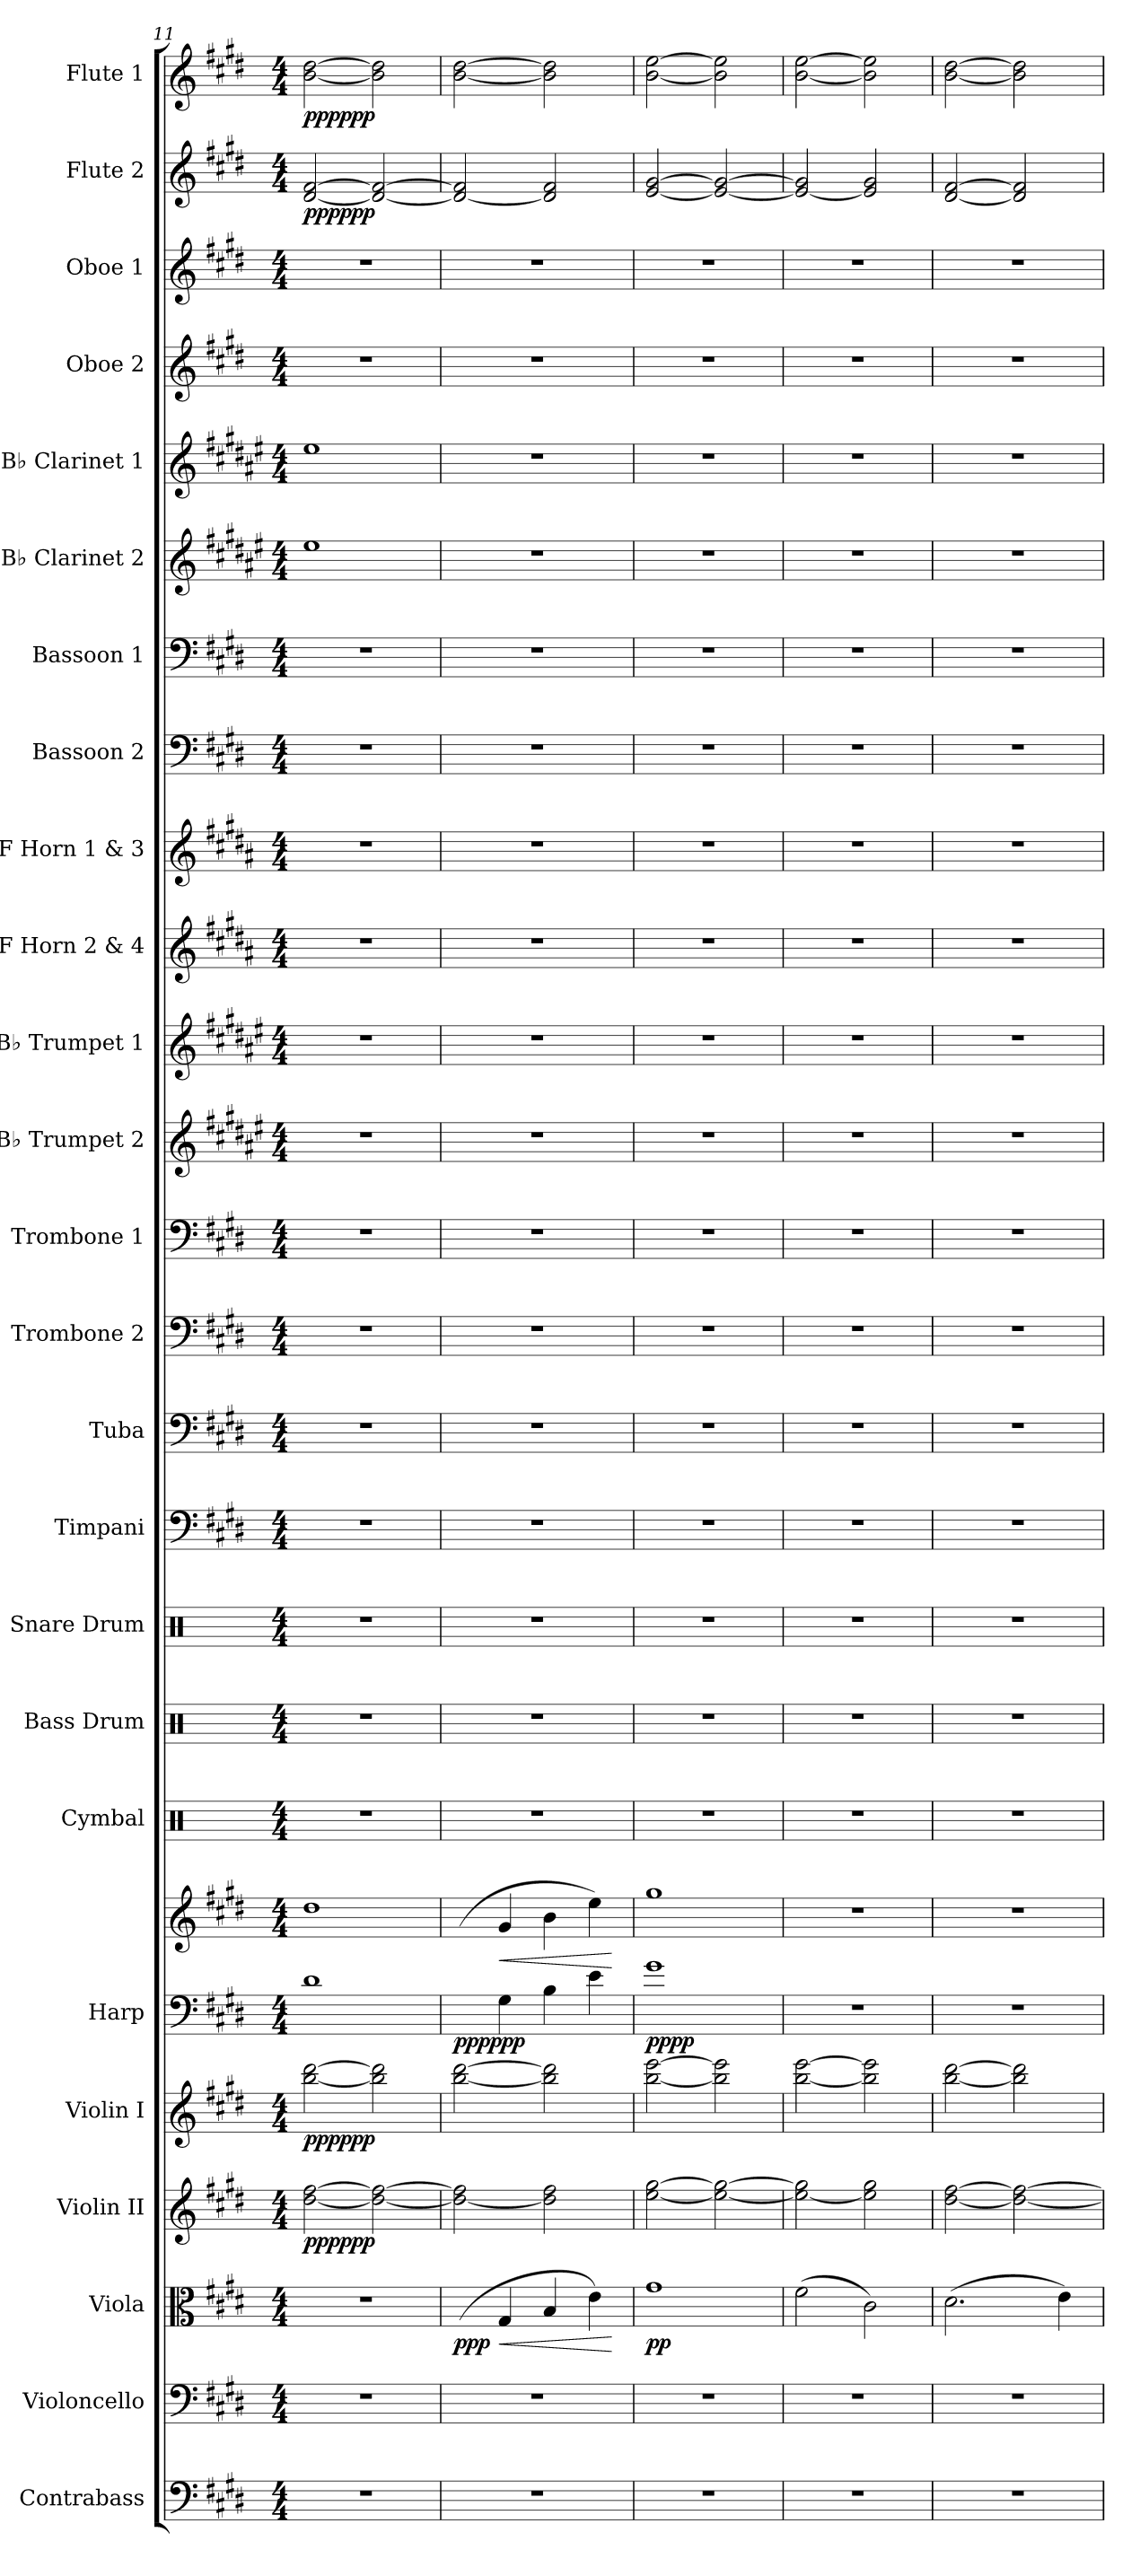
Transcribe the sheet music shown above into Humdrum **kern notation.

**kern	**kern	**kern	**dynam	**kern	**dynam	**kern	**dynam	**kern	**kern	**dynam	**kern	**kern	**kern	**kern	**kern	**kern	**kern	**kern	**kern	**kern	**kern	**kern	**kern	**kern	**kern	**kern	**kern	**kern	**dynam	**kern	**dynam
*part25	*part24	*part23	*part23	*part22	*part22	*part21	*part21	*part20	*part20	*part20	*part19	*part18	*part17	*part16	*part15	*part14	*part13	*part12	*part11	*part10	*part9	*part8	*part7	*part6	*part5	*part4	*part3	*part2	*part2	*part1	*part1
*staff26	*staff25	*staff24	*staff24	*staff23	*staff23	*staff22	*staff22	*staff21	*staff20	*staff20/21	*staff19	*staff18	*staff17	*staff16	*staff15	*staff14	*staff13	*staff12	*staff11	*staff10	*staff9	*staff8	*staff7	*staff6	*staff5	*staff4	*staff3	*staff2	*staff2	*staff1	*staff1
*I"Contrabass	*I"Violoncello	*I"Viola	*	*I"Violin II	*	*I"Violin I	*	*I"Harp	*	*	*I"Cymbal	*I"Bass Drum	*I"Snare Drum	*I"Timpani	*I"Tuba	*I"Trombone 2	*I"Trombone 1	*I"B♭ Trumpet 2	*I"B♭ Trumpet 1	*I"F Horn 2 &amp; 4	*I"F Horn 1 &amp; 3	*I"Bassoon 2	*I"Bassoon 1	*I"B♭ Clarinet 2	*I"B♭ Clarinet 1	*I"Oboe 2	*I"Oboe 1	*I"Flute 2	*	*I"Flute 1	*
*I'Cb.	*I'Vc.	*I'Vla.	*	*I'Vln. 2	*	*I'Vln. 1	*	*I'Hrp.	*	*	*I'Cym.	*I'B. Dr.	*I'Sn. Dr.	*I'Timp.	*I'Tba.	*I'Tbn. 2	*I'Tbn. 1	*I'B♭ Tpt. 2	*I'B♭ Tpt. 1	*I'F Hn. 2 4	*I'F Hn. 1 3	*I'Bsn. 2	*I'Bsn. 1	*I'B♭ Cl. 2	*I'B♭ Cl. 1	*I'Ob. 2	*I'Ob. 1	*I'Fl. 2	*	*I'Fl. 1	*
*clefF4	*clefF4	*clefC3	*	*clefG2	*	*clefG2	*	*clefF4	*clefG2	*	*clefX	*clefX	*clefX	*clefF4	*clefF4	*clefF4	*clefF4	*clefG2	*clefG2	*clefG2	*clefG2	*clefF4	*clefF4	*clefG2	*clefG2	*clefG2	*clefG2	*clefG2	*	*clefG2	*
*ITrd7c12	*	*	*	*	*	*	*	*	*	*	*	*	*	*	*	*	*	*ITrd1c2	*ITrd1c2	*ITrd4c7	*ITrd4c7	*	*	*ITrd1c2	*ITrd1c2	*	*	*	*	*	*
*k[f#c#g#d#]	*k[f#c#g#d#]	*k[f#c#g#d#]	*	*k[f#c#g#d#]	*	*k[f#c#g#d#]	*	*k[f#c#g#d#]	*k[f#c#g#d#]	*	*k[]	*k[]	*k[]	*k[f#c#g#d#]	*k[f#c#g#d#]	*k[f#c#g#d#]	*k[f#c#g#d#]	*k[f#c#g#d#]	*k[f#c#g#d#]	*k[f#c#g#d#]	*k[f#c#g#d#]	*k[f#c#g#d#]	*k[f#c#g#d#]	*k[f#c#g#d#]	*k[f#c#g#d#]	*k[f#c#g#d#]	*k[f#c#g#d#]	*k[f#c#g#d#]	*	*k[f#c#g#d#]	*
*M4/4	*M4/4	*M4/4	*	*M4/4	*	*M4/4	*	*M4/4	*M4/4	*	*M4/4	*M4/4	*M4/4	*M4/4	*M4/4	*M4/4	*M4/4	*M4/4	*M4/4	*M4/4	*M4/4	*M4/4	*M4/4	*M4/4	*M4/4	*M4/4	*M4/4	*M4/4	*	*M4/4	*
=11	=11	=11	=11	=11	=11	=11	=11	=11	=11	=11	=11	=11	=11	=11	=11	=11	=11	=11	=11	=11	=11	=11	=11	=11	=11	=11	=11	=11	=11	=11	=11
!	!	!	!	!	!LO:DY:b	!	!	!	!	!	!	!	!	!	!	!	!	!	!	!	!	!	!	!	!	!	!	!	!	!	!
!	!	!	!	!	!LO:DY:n=1:b	!	!LO:DY:b	!	!	!	!	!	!	!	!	!	!	!	!	!	!	!	!	!	!	!	!	!	!	!	!
!	!	!	!	!	!	!	!LO:DY:n=1:b	!	!	!	!	!	!	!	!	!	!	!	!	!	!	!	!	!	!	!	!	!	!LO:DY:b	!	!
!	!	!	!	!	!	!	!	!	!	!	!	!	!	!	!	!	!	!	!	!	!	!	!	!	!	!	!	!	!LO:DY:n=1:b	!	!LO:DY:b
!	!	!	!	!	!	!	!	!	!	!	!	!	!	!	!	!	!	!	!	!	!	!	!	!	!	!	!	!	!	!	!LO:DY:n=1:b
1r	1r	1r	.	[2dd#\ [2ff#\	ppp ppp	[2bb\ [2ddd#\	ppp ppp	1d#	1dd#	.	1r	1r	1r	1r	1r	1r	1r	1r	1r	1r	1r	1r	1r	1dd#	1dd#	1r	1r	[2d#/ [2f#/	ppp ppp	[2b\ [2dd#\	ppp ppp
.	.	.	.	2dd#\_ 2ff#\_	.	2bb\] 2ddd#\]	.	.	.	.	.	.	.	.	.	.	.	.	.	.	.	.	.	.	.	.	.	2d#/_ 2f#/_	.	2b\] 2dd#\]	.
=12	=12	=12	=12	=12	=12	=12	=12	=12	=12	=12	=12	=12	=12	=12	=12	=12	=12	=12	=12	=12	=12	=12	=12	=12	=12	=12	=12	=12	=12	=12	=12
!	!	!	!LO:DY:b	!	!	!	!	!	!	!LO:DY:b=2	!	!	!	!	!	!	!	!	!	!	!	!	!	!	!	!	!	!	!	!	!
!	!	!	!	!	!	!	!	!	!	!LO:DY:n=1:b	!	!	!	!	!	!	!	!	!	!	!	!	!	!	!	!	!	!	!	!	!
1r	1r	(4E/yy	ppp	2dd#\_ 2ff#\]	.	[2bb\ [2ddd#\	.	4E\yy	(4e/yy	ppp ppp	1r	1r	1r	1r	1r	1r	1r	1r	1r	1r	1r	1r	1r	1r	1r	1r	1r	2d#/_ 2f#/]	.	[2b\ [2dd#\	.
!	!	!	!LO:HP:b	!	!	!	!	!	!	!LO:HP:b	!	!	!	!	!	!	!	!	!	!	!	!	!	!	!	!	!	!	!	!	!
.	.	4G#/	<	.	.	.	.	4G#\	4g#/	<	.	.	.	.	.	.	.	.	.	.	.	.	.	.	.	.	.	.	.	.	.
.	.	4B/	.	2dd#\] 2ff#\	.	2bb\] 2ddd#\]	.	4B\	4b\	.	.	.	.	.	.	.	.	.	.	.	.	.	.	.	.	.	.	2d#/] 2f#/	.	2b\] 2dd#\]	.
.	.	4e\)	.	.	.	.	.	4e\	4ee\)	.	.	.	.	.	.	.	.	.	.	.	.	.	.	.	.	.	.	.	.	.	.
.	.	.	[	.	.	.	.	.	.	[	.	.	.	.	.	.	.	.	.	.	.	.	.	.	.	.	.	.	.	.	.
=13	=13	=13	=13	=13	=13	=13	=13	=13	=13	=13	=13	=13	=13	=13	=13	=13	=13	=13	=13	=13	=13	=13	=13	=13	=13	=13	=13	=13	=13	=13	=13
!	!	!	!LO:DY:b	!	!	!	!	!	!	!LO:DY:b=2	!	!	!	!	!	!	!	!	!	!	!	!	!	!	!	!	!	!	!	!	!
!	!	!	!	!	!	!	!	!	!	!LO:DY:n=1:b	!	!	!	!	!	!	!	!	!	!	!	!	!	!	!	!	!	!	!	!	!
1r	1r	1g#	pp	[2ee\ [2gg#\	.	[2bb\ [2eee\	.	1g#	1gg#	pp pp	1r	1r	1r	1r	1r	1r	1r	1r	1r	1r	1r	1r	1r	1r	1r	1r	1r	[2e/ [2g#/	.	[2b\ [2ee\	.
.	.	.	.	2ee\_ 2gg#\_	.	2bb\] 2eee\]	.	.	.	.	.	.	.	.	.	.	.	.	.	.	.	.	.	.	.	.	.	2e/_ 2g#/_	.	2b\] 2ee\]	.
=14	=14	=14	=14	=14	=14	=14	=14	=14	=14	=14	=14	=14	=14	=14	=14	=14	=14	=14	=14	=14	=14	=14	=14	=14	=14	=14	=14	=14	=14	=14	=14
1r	1r	(2f#\	.	2ee\_ 2gg#\]	.	[2bb\ [2eee\	.	1r	1r	.	1r	1r	1r	1r	1r	1r	1r	1r	1r	1r	1r	1r	1r	1r	1r	1r	1r	2e/_ 2g#/]	.	[2b\ [2ee\	.
.	.	2c#\)	.	2ee\] 2gg#\	.	2bb\] 2eee\]	.	.	.	.	.	.	.	.	.	.	.	.	.	.	.	.	.	.	.	.	.	2e/] 2g#/	.	2b\] 2ee\]	.
=15	=15	=15	=15	=15	=15	=15	=15	=15	=15	=15	=15	=15	=15	=15	=15	=15	=15	=15	=15	=15	=15	=15	=15	=15	=15	=15	=15	=15	=15	=15	=15
1r	1r	(2.d#\	.	[2dd#\ [2ff#\	.	[2bb\ [2ddd#\	.	1r	1r	.	1r	1r	1r	1r	1r	1r	1r	1r	1r	1r	1r	1r	1r	1r	1r	1r	1r	[2d#/ [2f#/	.	[2b\ [2dd#\	.
.	.	.	.	2dd#\_ 2ff#\_	.	2bb\] 2ddd#\]	.	.	.	.	.	.	.	.	.	.	.	.	.	.	.	.	.	.	.	.	.	2d#/] 2f#/]	.	2b\] 2dd#\]	.
.	.	4e\)	.	.	.	.	.	.	.	.	.	.	.	.	.	.	.	.	.	.	.	.	.	.	.	.	.	.	.	.	.
=	=	=	=	=	=	=	=	=	=	=	=	=	=	=	=	=	=	=	=	=	=	=	=	=	=	=	=	=	=	=	=
*-	*-	*-	*-	*-	*-	*-	*-	*-	*-	*-	*-	*-	*-	*-	*-	*-	*-	*-	*-	*-	*-	*-	*-	*-	*-	*-	*-	*-	*-	*-	*-
